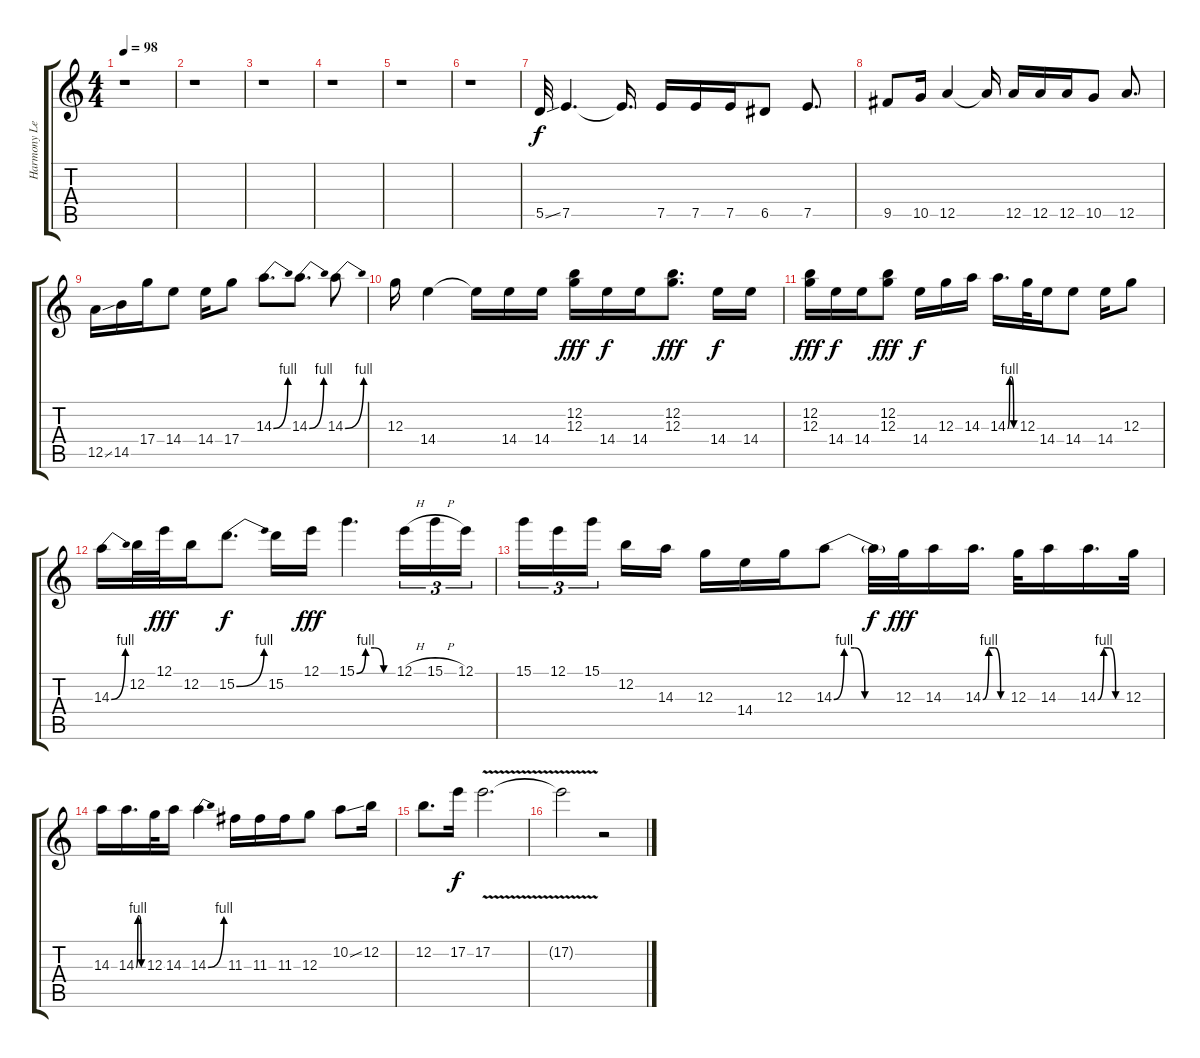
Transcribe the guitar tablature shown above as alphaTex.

\track ("Harmony Leads" "Harmony Le") {instrument overdrivenguitar}
\staff {score tabs}
\tuning (E4 B3 G3 D3 A2 E2) {hide}
\ts (4 4)
\tempo 98
\clef g2
\ks c
r.1{dy fff} |
r.1 |
r.1 |
r.1 |
r.1 |
r.1 |
5.5{ss}.32{dy f volume 8} 7.5.4{d} 7.5{t}.16{d} 7.5.16 7.5.16 7.5.16 6.5.8 7.5.8{d} |
9.5.8 10.5.16 12.5.4 12.5{t}.16 12.5.16 12.5.16 12.5.16 10.5.8 12.5.8{d} |
12.5{ss}.16 14.5.16 17.4.16 14.4.8 14.4.16 17.4.8 14.3{be (bend 0 0 60 4)}.8{d} 14.3{be (bend 0 0 60 4)}.8{d} 14.3{be (bend 0 0 60 4)}.8 |
12.3.16 14.4.4 14.4{t}.16 14.4.16 14.4.16 (12.2 12.3).16{dy fff} 14.4.16{dy f} 14.4.16 (12.2 12.3).8{d dy fff} 14.4.16{dy f} 14.4.16 |
(12.2 12.3).16{dy fff} 14.4.16{dy f} 14.4.16 (12.2 12.3).8{dy fff} 14.4.16{dy f} 12.3.16 14.3.16 14.3{be (custom 0 0 15 4 30 4 45 0 60 0)}.16{d} 12.3.32 14.4.16 14.4.8 14.4.16 12.3.8 |
14.3{be (bend 0 0 60 4)}.16 12.2.32 12.1.32{dy fff} 12.2.16 15.2{be (bend 0 0 60 4)}.8{d dy f} 15.2.16 12.1.16{dy fff} 15.1{be (custom 0 0 15 4 30 4 45 0 60 0)}.4{d} 12.1{h}.16{tu (3 2)} 15.1{h}.16{tu (3 2)} 12.1.16{tu (3 2)} |
15.1.16{tu (3 2)} 12.1.16{tu (3 2)} 15.1.16{tu (3 2)} 12.2.16 14.3.16 12.3.16 14.4.16 12.3.16 14.3{be (custom 0 0 15 4 30 4 45 0 60 0)}.8 14.3{be (hold 0 0 60 0) t}.32{dy f} 12.3.32{dy fff} 14.3.16 14.3{be (custom 0 0 15 4 30 4 45 0 60 0)}.16{d} 12.3.32 14.3.16 14.3{be (custom 0 0 15 4 30 4 45 0 60 0)}.16{d} 12.3.32 |
14.3.16 14.3{be (custom 0 0 15 4 30 4 45 0 60 0)}.16{d} 12.3.32 14.3.16 14.3{be (bend 0 0 60 4)}.4 11.3.16 11.3.16 11.3.16 12.3.8 10.2{ss}.8 12.2.16 |
12.2.8{d} 17.2.16{dy f} 17.2{v}.2{d} |
17.2{v t}.2 r.2
